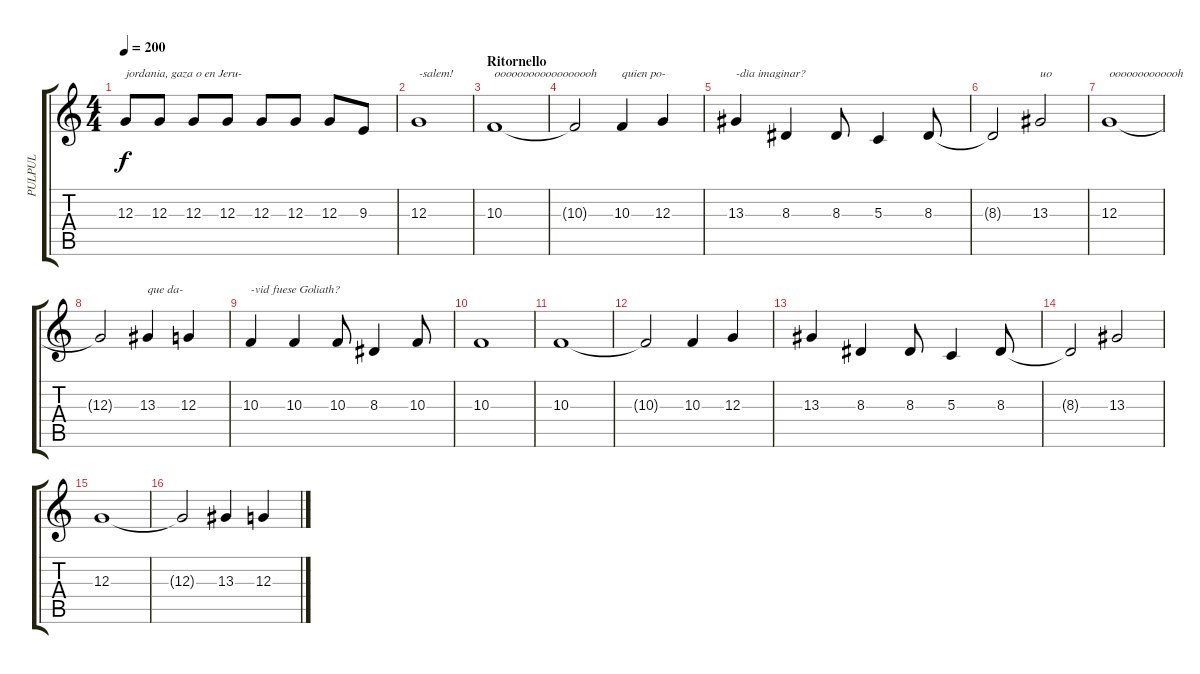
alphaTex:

\track ("PULPUL" "PULPUL") {instrument cello}
\staff {score tabs}
\tuning (E4 B3 G3 D3 A2 E2) {hide}
\ts (4 4)
\tempo 200
\clef g2
\ks c
12.3.8{txt "jordania, gaza o en Jeru-" dy f} 12.3.8 12.3.8 12.3.8 12.3.8 12.3.8 12.3.8 9.3.8 |
12.3.1{txt "-salem!"} |
\section ("" "Ritornello")
10.3.1{txt "oooooooooooooooooh"} |
10.3{t}.2 10.3.4{txt "quien po-"} 12.3.4 |
13.3.4{txt "-dìa imaginar?"} 8.3.4 8.3.8 5.3.4 8.3.8 |
8.3{t}.2 13.3.2{txt "uo"} |
12.3.1{txt "ooooooooooooh"} |
12.3{t}.2 13.3.4{txt "que da-"} 12.3.4 |
10.3.4{txt "-vid fuese Goliath?"} 10.3.4 10.3.8 8.3.4 10.3.8 |
10.3.1 |
10.3.1 |
10.3{t}.2 10.3.4 12.3.4 |
13.3.4 8.3.4 8.3.8 5.3.4 8.3.8 |
8.3{t}.2 13.3.2 |
12.3.1 |
12.3{t}.2 13.3.4 12.3.4
